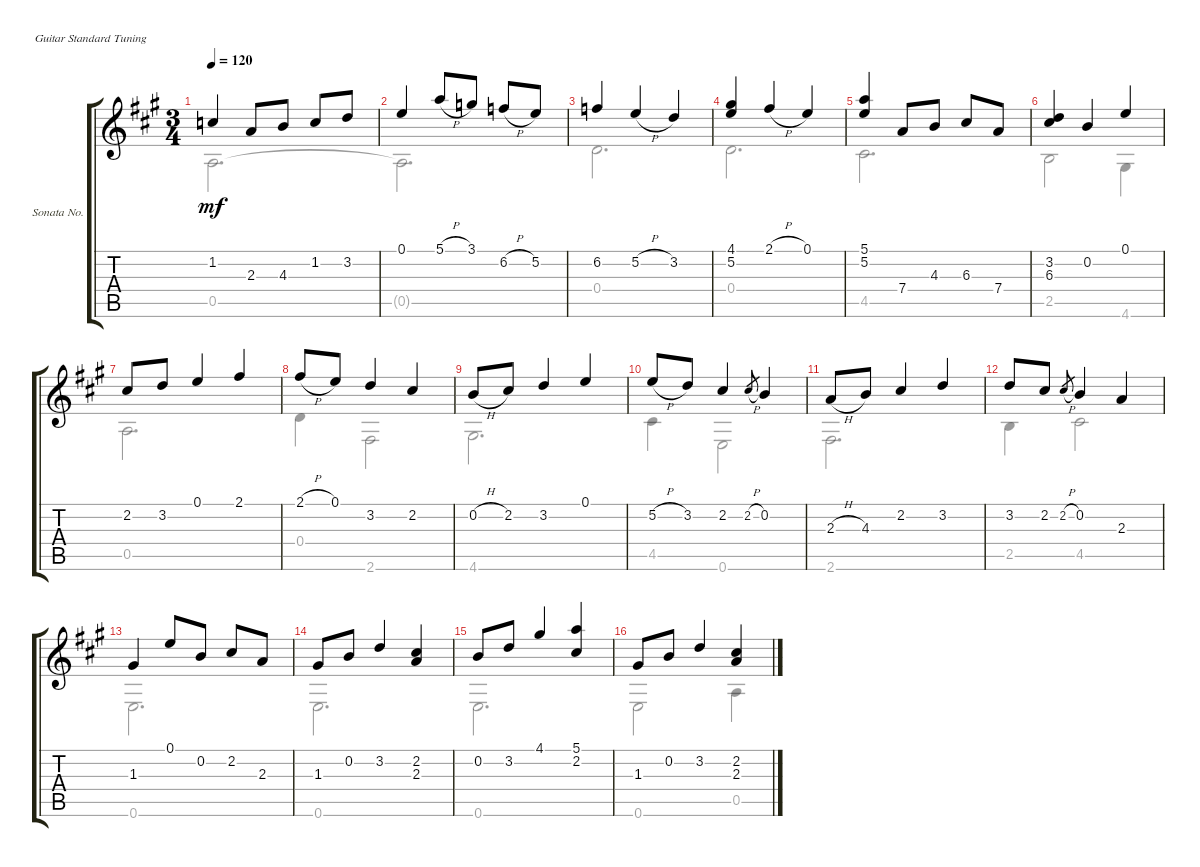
\bracketExtendMode groupsimilarinstruments
\firstSystemTrackNameOrientation horizontal
\otherSystemsTrackNameOrientation horizontal
\track ("Sonata No. 21 in A (D21) - 6. Menuet" "Sonata No.") {instrument acousticguitarnylon}
\staff {score tabs}
\tuning (E4 B3 G3 D3 A2 E2)
\voice
\ts (3 4)
\tempo 120
\clef g2
\ks a
1.2.4{dy mf} 2.3.8 4.3.8 1.2.8 3.2.8 |
0.1.4 5.1{h}.8 3.1.8 6.2{h}.8 5.2.8 |
6.2.4 5.2{h}.4 3.2.4 |
(4.1 5.2).4 2.1{h}.4 0.1.4 |
(5.1 5.2).4 7.4.8 4.3.8 6.3.8 7.4.8 |
(3.2 6.3).4 0.2.4 0.1.4 |
2.2.8 3.2.8 0.1.4 2.1.4 |
2.1{h}.8 0.1.8 3.2.4 2.2.4 |
0.2{h}.8 2.2.8 3.2.4 0.1.4 |
5.2{h}.8 3.2.8 2.2.4 2.2{h}.8{gr} 0.2.4 |
2.3{h}.8 4.3.8 2.2.4 3.2.4 |
3.2.8 2.2.8 2.2{h}.8{gr} 0.2.4 2.3.4 |
1.3.4 0.1.8 0.2.8 2.2.8 2.3.8 |
1.3.8 0.2.8 3.2.4 (2.2 2.3).4 |
0.2.8 3.2.8 4.1.4 (5.1 2.2).4 |
1.3.8 0.2.8 3.2.4 (2.2 2.3).4
\voice
\clef g2
\ottava regular
\simile none
\ks a
0.5.2{d dy mf} |
0.5{t}.2{d} |
0.4.2{d} |
0.4.2{d} |
4.5.2{d} |
2.5.2 4.6.4 |
0.5.2{d} |
0.4.4 2.6.2 |
4.6.2{d} |
4.5.4 0.6.2 |
2.6.2{d} |
2.5.4 4.5.2 |
0.6.2{d} |
0.6.2{d} |
0.6.2{d} |
0.6.2 0.5.4
